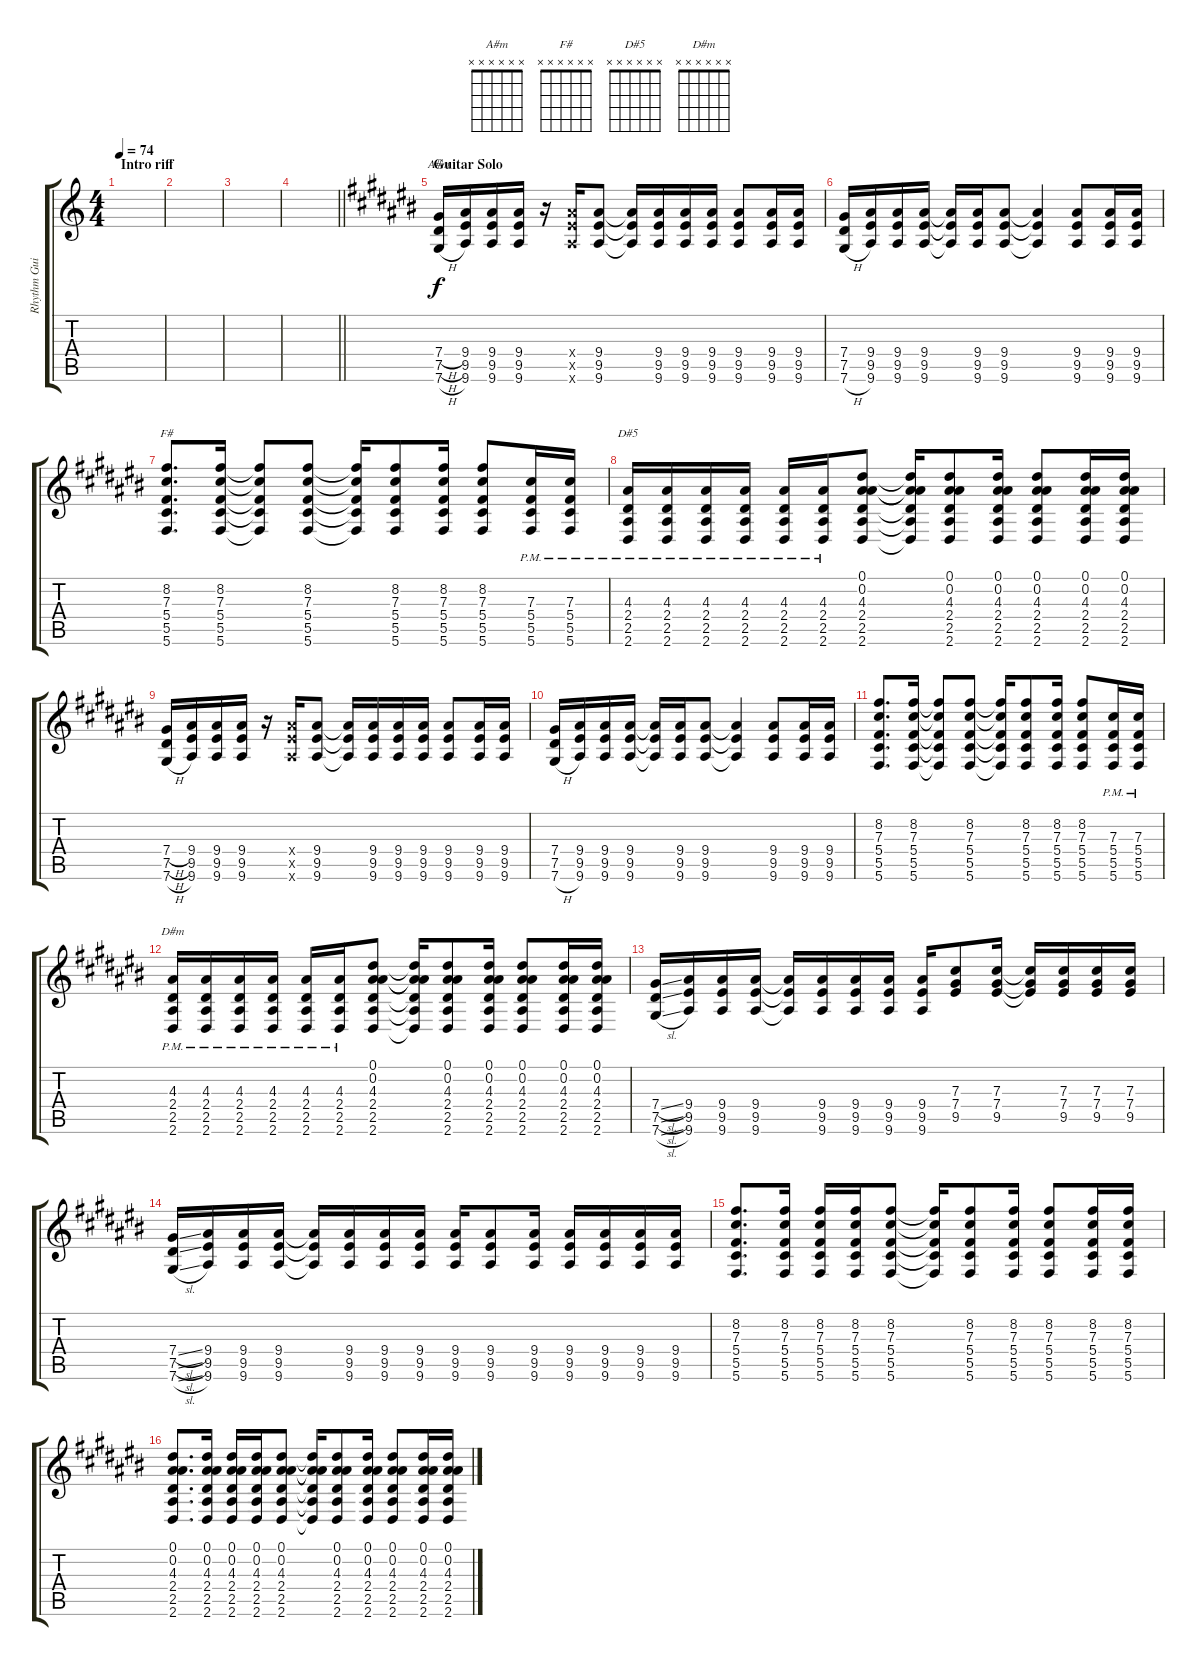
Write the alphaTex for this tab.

\track ("Rhythm Guitar (right), overdrive" "Rhythm Gui") {instrument overdrivenguitar}
\staff {score tabs}
\tuning (Eb4 Bb3 Gb3 Db3 Ab2 Db2) {hide}
\chord ("A#m" x x x x x x)
\chord ("F#" x x x x x x)
\chord ("D#5" x x x x x x)
\chord ("D#m" x x x x x x)
\ts (4 4)
\section ("" "Intro riff")
\tempo 74
\clef g2
\ks c
|
|
|
\barLineRight lightlight
|
\section ("" "Guitar Solo")
\ks a#minor
(7.4{h} 7.5{h} 7.6{h}).16{ch "A#m"} (9.4 9.5 9.6).16 (9.4 9.5 9.6).16 (9.4 9.5 9.6).16 r.16 (9.4{x} 9.5{x} 9.6{x}).16 (9.4 9.5 9.6).8 (9.4{t} 9.5{t} 9.6{t}).16 (9.4 9.5 9.6).16 (9.4 9.5 9.6).16 (9.4 9.5 9.6).16 (9.4 9.5 9.6).8 (9.4 9.5 9.6).16 (9.4 9.5 9.6).16 |
(7.4 7.5 7.6{h}).16 (9.4 9.5 9.6).16 (9.4 9.5 9.6).16 (9.4 9.5 9.6).16 (9.4{t} 9.5{t} 9.6{t}).16 (9.4 9.5 9.6).16 (9.4 9.5 9.6).8 (9.4{t} 9.5{t} 9.6{t}).4 (9.4 9.5 9.6).8 (9.4 9.5 9.6).16 (9.4 9.5 9.6).16 |
(8.2 7.3 5.4 5.5 5.6).8{d ch "F#"} (8.2 7.3 5.4 5.5 5.6).16 (8.2{t} 7.3{t} 5.4{t} 5.5{t} 5.6{t}).8 (8.2 7.3 5.4 5.5 5.6).8 (8.2{t} 7.3{t} 5.4{t} 5.5{t} 5.6{t}).16 (8.2 7.3 5.4 5.5 5.6).8 (8.2 7.3 5.4 5.5 5.6).16 (8.2 7.3 5.4 5.5 5.6).8 (7.3{pm} 5.4{pm} 5.5{pm} 5.6{pm}).16 (7.3{pm} 5.4{pm} 5.5{pm} 5.6{pm}).16 |
(4.3{pm} 2.4{pm} 2.5{pm} 2.6{pm}).16{ch "D#5"} (4.3{pm} 2.4{pm} 2.5{pm} 2.6{pm}).16 (4.3{pm} 2.4{pm} 2.5{pm} 2.6{pm}).16 (4.3{pm} 2.4{pm} 2.5{pm} 2.6{pm}).16 (4.3{pm} 2.4{pm} 2.5{pm} 2.6{pm}).16 (4.3{pm} 2.4{pm} 2.5{pm} 2.6{pm}).16 (0.1 0.2 4.3 2.4 2.5 2.6).8 (0.1{t} 0.2{t} 4.3{t} 2.4{t} 2.5{t} 2.6{t}).16 (0.1 0.2 4.3 2.4 2.5 2.6).8 (0.1 0.2 4.3 2.4 2.5 2.6).16 (0.1 0.2 4.3 2.4 2.5 2.6).8 (0.1 0.2 4.3 2.4 2.5 2.6).16 (0.1 0.2 4.3 2.4 2.5 2.6).16 |
(7.4{h} 7.5{h} 7.6{h}).16 (9.4 9.5 9.6).16 (9.4 9.5 9.6).16 (9.4 9.5 9.6).16 r.16 (9.4{x} 9.5{x} 9.6{x}).16 (9.4 9.5 9.6).8 (9.4{t} 9.5{t} 9.6{t}).16 (9.4 9.5 9.6).16 (9.4 9.5 9.6).16 (9.4 9.5 9.6).16 (9.4 9.5 9.6).8 (9.4 9.5 9.6).16 (9.4 9.5 9.6).16 |
(7.4 7.5 7.6{h}).16 (9.4 9.5 9.6).16 (9.4 9.5 9.6).16 (9.4 9.5 9.6).16 (9.4{t} 9.5{t} 9.6{t}).16 (9.4 9.5 9.6).16 (9.4 9.5 9.6).8 (9.4{t} 9.5{t} 9.6{t}).4 (9.4 9.5 9.6).8 (9.4 9.5 9.6).16 (9.4 9.5 9.6).16 |
(8.2 7.3 5.4 5.5 5.6).8{d} (8.2 7.3 5.4 5.5 5.6).16 (8.2{t} 7.3{t} 5.4{t} 5.5{t} 5.6{t}).8 (8.2 7.3 5.4 5.5 5.6).8 (8.2{t} 7.3{t} 5.4{t} 5.5{t} 5.6{t}).16 (8.2 7.3 5.4 5.5 5.6).8 (8.2 7.3 5.4 5.5 5.6).16 (8.2 7.3 5.4 5.5 5.6).8 (7.3{pm} 5.4{pm} 5.5{pm} 5.6{pm}).16 (7.3{pm} 5.4{pm} 5.5{pm} 5.6{pm}).16 |
(4.3{pm} 2.4{pm} 2.5{pm} 2.6{pm}).16{ch "D#m"} (4.3{pm} 2.4{pm} 2.5{pm} 2.6{pm}).16 (4.3{pm} 2.4{pm} 2.5{pm} 2.6{pm}).16 (4.3{pm} 2.4{pm} 2.5{pm} 2.6{pm}).16 (4.3{pm} 2.4{pm} 2.5{pm} 2.6{pm}).16 (4.3{pm} 2.4{pm} 2.5{pm} 2.6{pm}).16 (0.1 0.2 4.3 2.4 2.5 2.6).8 (0.1{t} 0.2{t} 4.3{t} 2.4{t} 2.5{t} 2.6{t}).16 (0.1 0.2 4.3 2.4 2.5 2.6).8 (0.1 0.2 4.3 2.4 2.5 2.6).16 (0.1 0.2 4.3 2.4 2.5 2.6).8 (0.1 0.2 4.3 2.4 2.5 2.6).16 (0.1 0.2 4.3 2.4 2.5 2.6).16 |
(7.4{sl} 7.5{sl} 7.6{sl}).16 (9.4 9.5 9.6).16 (9.4 9.5 9.6).16 (9.4 9.5 9.6).16 (9.4{t} 9.5{t} 9.6{t}).16 (9.4 9.5 9.6).16 (9.4 9.5 9.6).16 (9.4 9.5 9.6).16 (9.4 9.5 9.6).16 (7.3 7.4 9.5).8 (7.3 7.4 9.5).16 (7.3{t} 7.4{t} 9.5{t}).16 (7.3 7.4 9.5).16 (7.3 7.4 9.5).16 (7.3 7.4 9.5).16 |
(7.4{sl} 7.5{sl} 7.6{sl}).16 (9.4 9.5 9.6).16 (9.4 9.5 9.6).16 (9.4 9.5 9.6).16 (9.4{t} 9.5{t} 9.6{t}).16 (9.4 9.5 9.6).16 (9.4 9.5 9.6).16 (9.4 9.5 9.6).16 (9.4 9.5 9.6).16 (9.4 9.5 9.6).8 (9.4 9.5 9.6).16 (9.4 9.5 9.6).16 (9.4 9.5 9.6).16 (9.4 9.5 9.6).16 (9.4 9.5 9.6).16 |
(8.2 7.3 5.4 5.5 5.6).8{d} (8.2 7.3 5.4 5.5 5.6).16 (8.2 7.3 5.4 5.5 5.6).16 (8.2 7.3 5.4 5.5 5.6).16 (8.2 7.3 5.4 5.5 5.6).8 (8.2{t} 7.3{t} 5.4{t} 5.5{t} 5.6{t}).16 (8.2 7.3 5.4 5.5 5.6).8 (8.2 7.3 5.4 5.5 5.6).16 (8.2 7.3 5.4 5.5 5.6).8 (8.2 7.3 5.4 5.5 5.6).16 (8.2 7.3 5.4 5.5 5.6).16 |
(0.1 0.2 4.3 2.4 2.5 2.6).8{d} (0.1 0.2 4.3 2.4 2.5 2.6).16 (0.1 0.2 4.3 2.4 2.5 2.6).16 (0.1 0.2 4.3 2.4 2.5 2.6).16 (0.1 0.2 4.3 2.4 2.5 2.6).8 (0.1{t} 0.2{t} 4.3{t} 2.4{t} 2.5{t} 2.6{t}).16 (0.1 0.2 4.3 2.4 2.5 2.6).8 (0.1 0.2 4.3 2.4 2.5 2.6).16 (0.1 0.2 4.3 2.4 2.5 2.6).8 (0.1 0.2 4.3 2.4 2.5 2.6).16 (0.1 0.2 4.3 2.4 2.5 2.6).16
